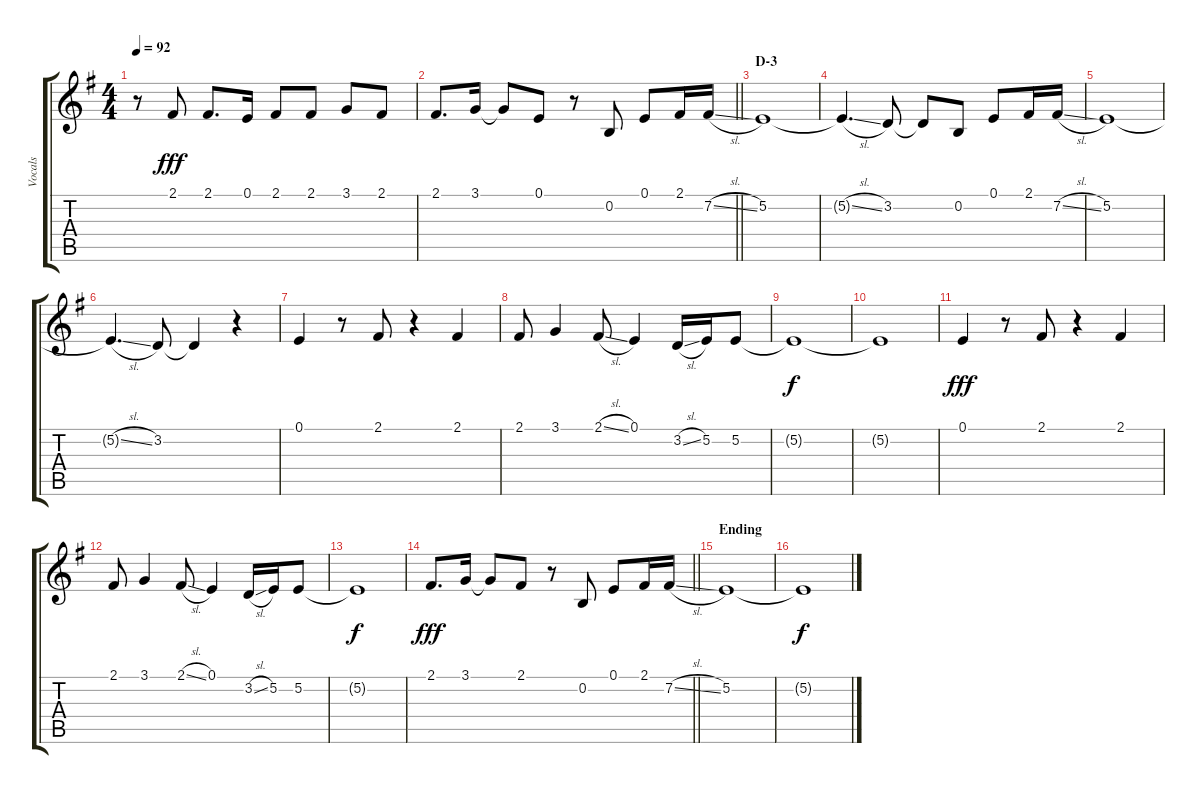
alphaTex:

\track ("Vocals" "Vocals") {instrument voiceoohs}
\staff {score tabs}
\tuning (E4 B3 G3 D3 A2 E2) {hide}
\ts (4 4)
\tempo 92
\clef g2
\ks eminor
r.8{dy fff} 2.1.8 2.1.8{d} 0.1.16 2.1.8 2.1.8 3.1.8 2.1.8 |
\barLineRight lightlight
2.1.8{d} 3.1.16 3.1{t}.8 0.1.8 r.8 0.2.8 0.1.8 2.1.16 7.2{sl}.16 |
\section ("" "D-3")
5.2.1 |
5.2{sl t}.4{d} 3.2.8 3.2{t}.8 0.2.8 0.1.8 2.1.16 7.2{sl}.16 |
5.2.1 |
5.2{sl t}.4{d} 3.2.8 3.2{t}.4 r.4 |
0.1.4 r.8 2.1.8 r.4 2.1.4 |
2.1.8 3.1.4 2.1{sl}.8 0.1.4 3.2{sl}.16 5.2.16 5.2.8 |
5.2{t}.1{dy f} |
5.2{t}.1 |
0.1.4{dy fff} r.8 2.1.8 r.4 2.1.4 |
2.1.8 3.1.4 2.1{sl}.8 0.1.4 3.2{sl}.16 5.2.16 5.2.8 |
5.2{t}.1{dy f} |
\barLineRight lightlight
2.1.8{d dy fff} 3.1.16 3.1{t}.8 2.1.8 r.8 0.2.8 0.1.8 2.1.16 7.2{sl}.16 |
\section ("" "Ending")
5.2.1 |
5.2{t}.1{dy f}
